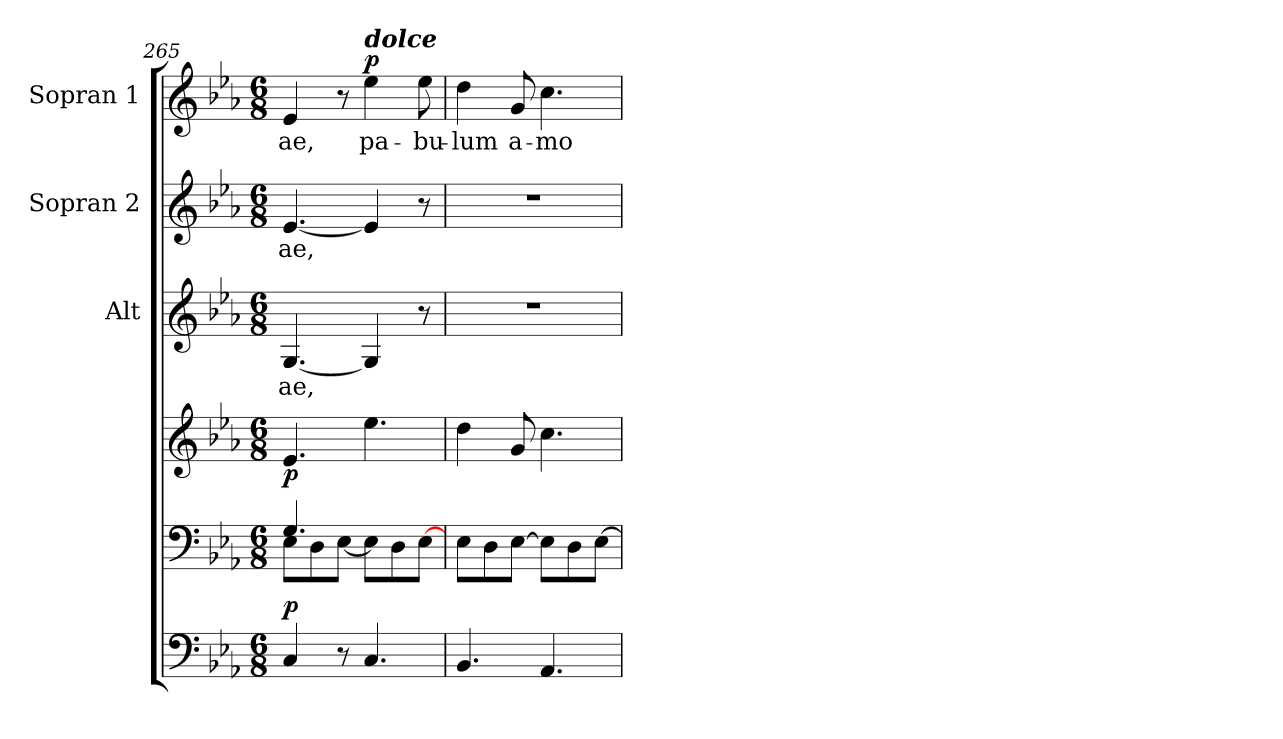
**kern	**dynam	**kern	**kern	**dynam	**kern	**text	**kern	**text	**kern	**text	**dynam
*part5	*part5	*part4	*part4	*part4	*part3	*part3	*part2	*part2	*part1	*part1	*part1
*staff6	*staff6	*staff5	*staff4	*staff4/5	*staff3	*staff3	*staff2	*staff2	*staff1	*staff1	*staff1
*	*	*	*	*	*I"Alt	*	*I"Sopran 2	*	*I"Sopran 1	*	*
*	*	*	*	*	*I'A.	*	*I'S. 2	*	*I'S. 1	*	*
*clefF4	*	*clefF4	*clefG2	*	*clefG2	*	*clefG2	*	*clefG2	*	*
*k[b-e-a-]	*	*k[b-e-a-]	*k[b-e-a-]	*	*k[b-e-a-]	*	*k[b-e-a-]	*	*k[b-e-a-]	*	*
*E-:	*	*E-:	*E-:	*	*E-:	*	*E-:	*	*E-:	*	*
*M6/8	*	*M6/8	*M6/8	*	*M6/8	*	*M6/8	*	*M6/8	*	*
=265	=265	=265	=265	=265	=265	=265	=265	=265	=265	=265	=265
*	*	*^	*	*	*	*	*	*	*	*	*
!	!LO:DY:a	!	!	!	!LO:DY:b	!	!LO:LY:b	!	!LO:LY:b	!	!LO:LY:b	!
4C/	p	4.G/	8E-\L	4.e-/	p	[4.G/	-ae,	[4.e-/	-ae,	4e-/	-ae,	.
.	.	.	8D\	.	.	.	.	.	.	.	.	.
8r	.	.	[<8E-\J	.	.	.	.	.	.	8r	.	.
!	!	!	!	!	!	!	!	!	!	!LO:TX:a:Bi:t=dolce	!	!
!	!	!	!	!	!	!	!	!	!	!	!LO:LY:b	!LO:DY:a
4.C/	.	4.ryy	8E-\L]	4.ee-\	.	4G/]	.	4e-/]	.	4ee-\	pa-	p
.	.	.	8D\	.	.	.	.	.	.	.	.	.
!	!	!	!	!	!	!	!	!	!	!	!LO:LY:b	!
.	.	.	[<8E-\J	.	.	8r	.	8r	.	8ee-\	-bu-	.
=266	=266	=266	=266	=266	=266	=266	=266	=266	=266	=266	=266	=266
!	!	!	!	!	!	!	!	!	!	!	!LO:LY:b	!
*	*	*v	*v	*	*	*	*	*	*	*	*	*
4.BB-/	.	8E-\L	4dd\	.	2.r	.	2.r	.	4dd\	-lum	.
.	.	8D\	.	.	.	.	.	.	.	.	.
!	!	!	!	!	!	!	!	!	!	!LO:LY:b	!
.	.	[8E-\J	8g/	.	.	.	.	.	8g/	a-	.
!	!	!	!	!	!	!	!	!	!	!LO:LY:b	!
4.AA-/	.	8E-\L]	4.cc\	.	.	.	.	.	4.cc\	-mo-	.
.	.	8D\	.	.	.	.	.	.	.	.	.
.	.	[8E-\J	.	.	.	.	.	.	.	.	.
=	=	=	=	=	=	=	=	=	=	=	=
*-	*-	*-	*-	*-	*-	*-	*-	*-	*-	*-	*-
